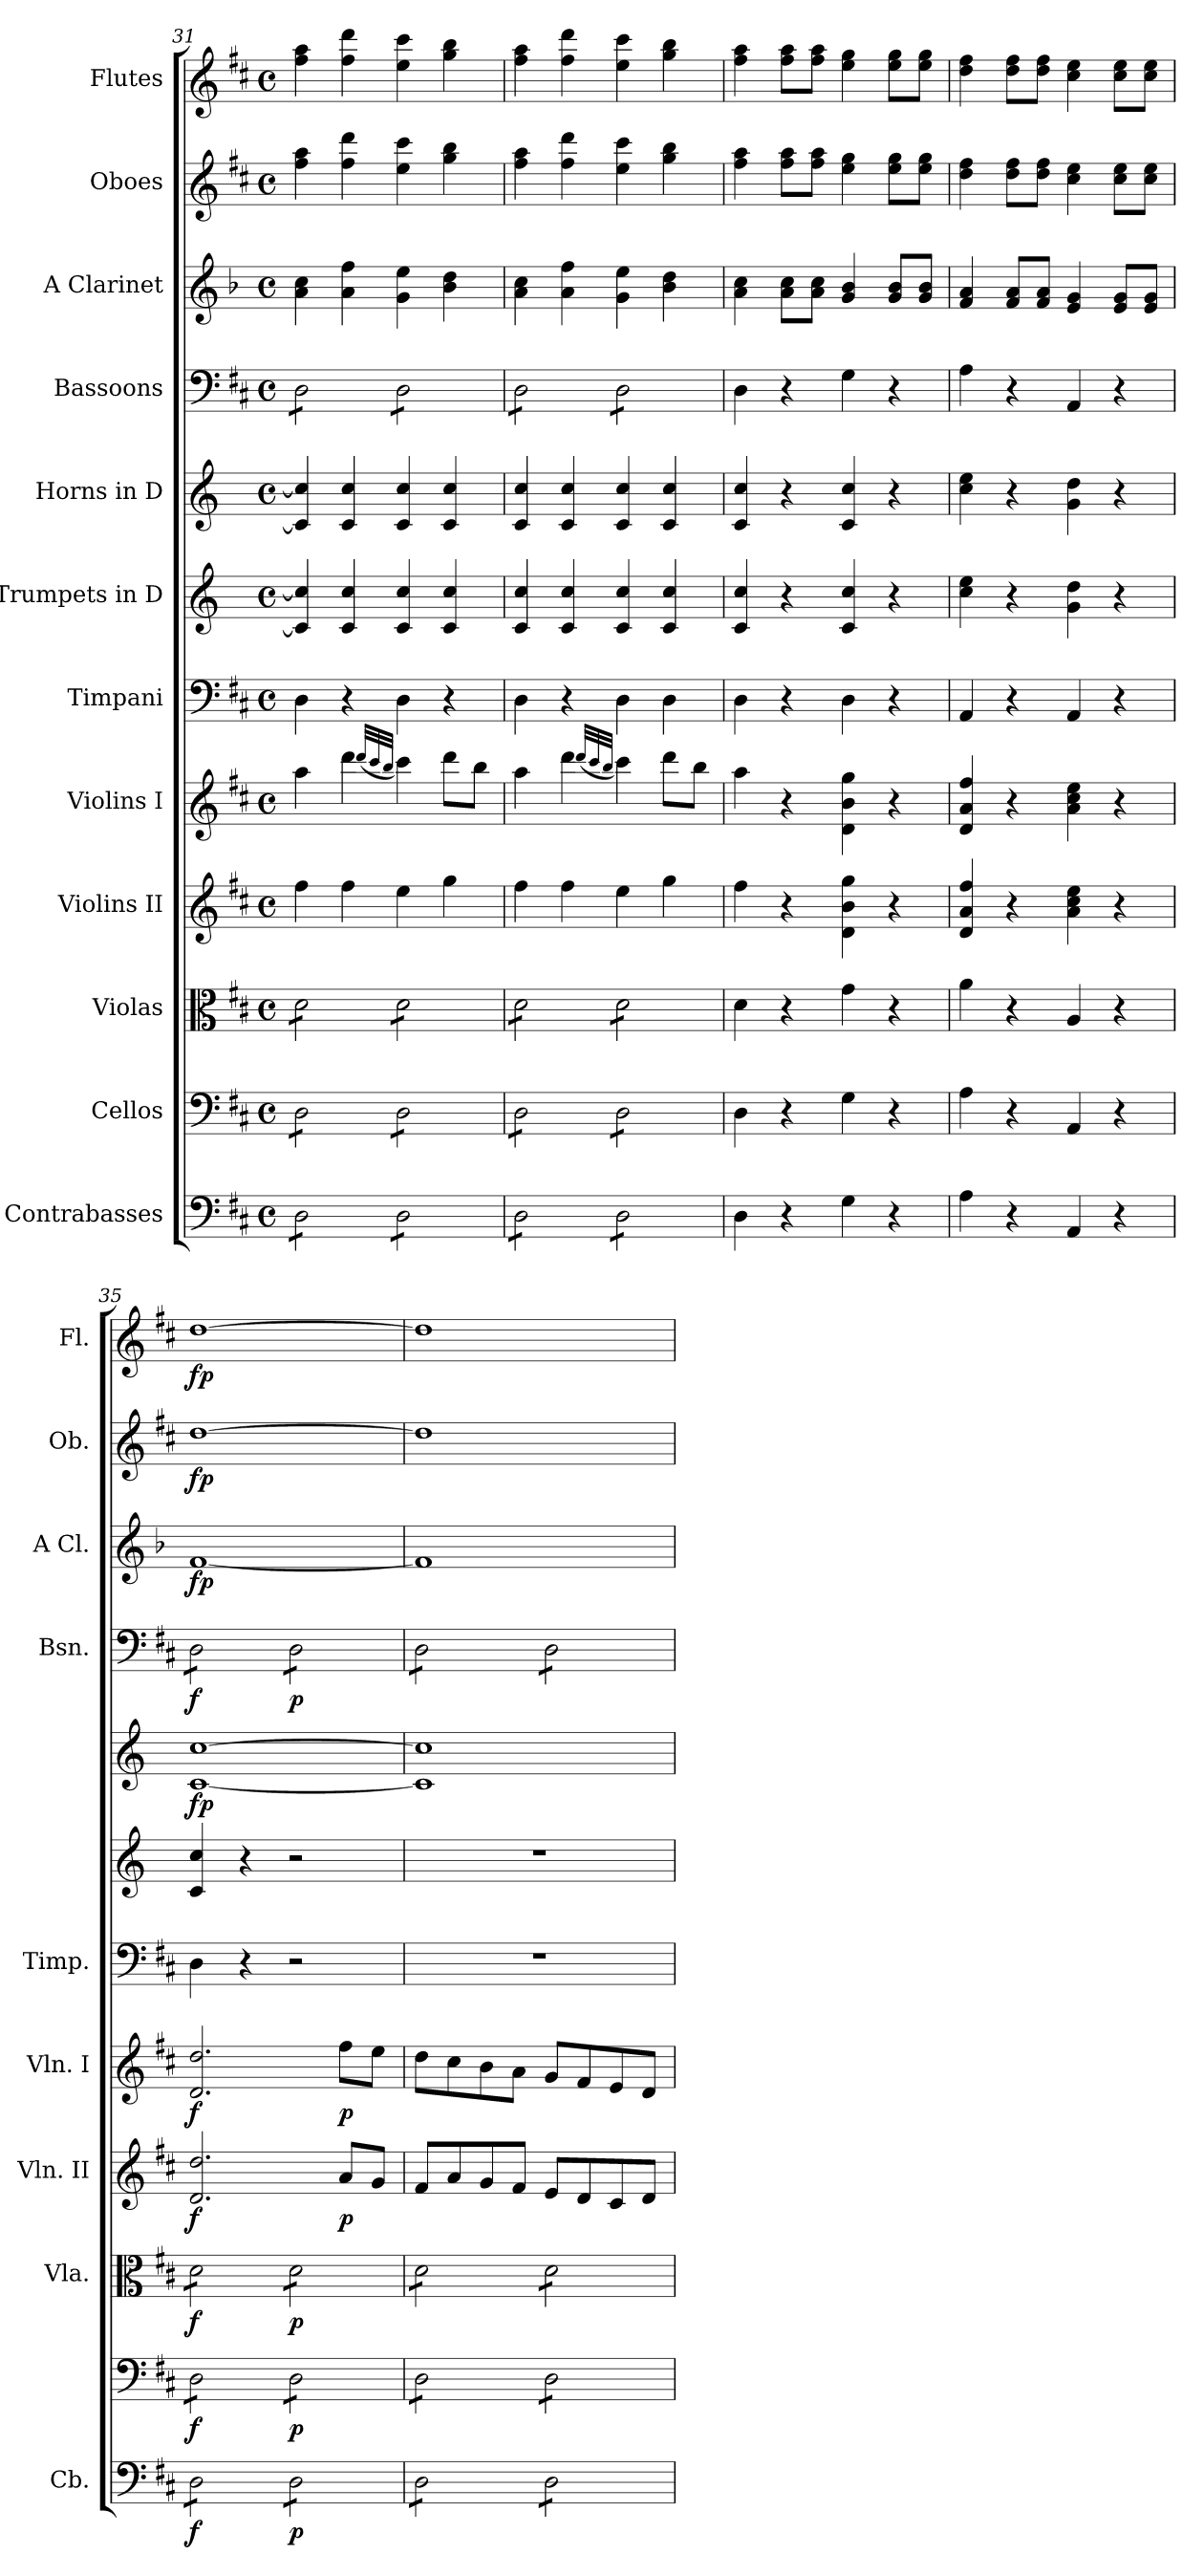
**kern	**dynam	**kern	**dynam	**kern	**dynam	**kern	**dynam	**kern	**dynam	**kern	**kern	**kern	**dynam	**kern	**dynam	**kern	**dynam	**kern	**dynam	**kern	**dynam
*part12	*part12	*part11	*part11	*part10	*part10	*part9	*part9	*part8	*part8	*part7	*part6	*part5	*part5	*part4	*part4	*part3	*part3	*part2	*part2	*part1	*part1
*staff12	*staff12	*staff11	*staff11	*staff10	*staff10	*staff9	*staff9	*staff8	*staff8	*staff7	*staff6	*staff5	*staff5	*staff4	*staff4	*staff3	*staff3	*staff2	*staff2	*staff1	*staff1
*I"Contrabasses	*	*I"Cellos	*	*I"Violas	*	*I"Violins II	*	*I"Violins I	*	*I"Timpani	*I"Trumpets in D	*I"Horns in D	*	*I"Bassoons	*	*I"A Clarinet	*	*I"Oboes	*	*I"Flutes	*
*I'Cb.	*	*	*	*I'Vla.	*	*I'Vln. II	*	*I'Vln. I	*	*I'Timp.	*	*	*	*I'Bsn.	*	*I'A Cl.	*	*I'Ob.	*	*I'Fl.	*
*clefF4	*	*clefF4	*	*clefC3	*	*clefG2	*	*clefG2	*	*clefF4	*clefG2	*clefG2	*	*clefF4	*	*clefG2	*	*clefG2	*	*clefG2	*
*ITrd7c12	*	*	*	*	*	*	*	*	*	*	*ITrd-1c-2	*ITrd6c10	*	*	*	*ITrd2c3	*	*	*	*	*
*k[f#c#]	*	*k[f#c#]	*	*k[f#c#]	*	*k[f#c#]	*	*k[f#c#]	*	*k[f#c#]	*k[f#c#]	*k[f#c#]	*	*k[f#c#]	*	*k[f#c#]	*	*k[f#c#]	*	*k[f#c#]	*
*M4/4	*	*M4/4	*	*M4/4	*	*M4/4	*	*M4/4	*	*M4/4	*M4/4	*M4/4	*	*M4/4	*	*M4/4	*	*M4/4	*	*M4/4	*
*met(c)	*	*met(c)	*	*met(c)	*	*met(c)	*	*met(c)	*	*met(c)	*met(c)	*met(c)	*	*met(c)	*	*met(c)	*	*met(c)	*	*met(c)	*
=31	=31	=31	=31	=31	=31	=31	=31	=31	=31	=31	=31	=31	=31	=31	=31	=31	=31	=31	=31	=31	=31
*tremolo	*	*	*	*	*	*	*	*	*	*	*	*	*	*	*	*	*	*	*	*	*
*	*	*tremolo	*	*	*	*	*	*	*	*	*	*	*	*	*	*	*	*	*	*	*
*	*	*	*	*tremolo	*	*	*	*	*	*	*	*	*	*	*	*	*	*	*	*	*
*	*	*	*	*	*	*	*	*	*	*	*	*	*	*tremolo	*	*	*	*	*	*	*
8DD\L	.	8D\L	.	8d\L	.	4ff#\	.	4aa\	.	4D\	4d/] 4dd/]	4D/] 4d/]	.	8D\L	.	4f#\ 4a\	.	4ff#\ 4aa\	.	4ff#\ 4aa\	.
8DD\	.	8D\	.	8d\	.	.	.	.	.	.	.	.	.	8D\	.	.	.	.	.	.	.
8DD\	.	8D\	.	8d\	.	4ff#\	.	4ddd\	.	4r	4d/ 4dd/	4D/ 4d/	.	8D\	.	4f#\ 4dd\	.	4ff#\ 4ddd\	.	4ff#\ 4ddd\	.
8DD\J	.	8D\J	.	8d\J	.	.	.	.	.	.	.	.	.	8D\J	.	.	.	.	.	.	.
.	.	.	.	.	.	.	.	(<32qddd/LLL	.	.	.	.	.	.	.	.	.	.	.	.	.
.	.	.	.	.	.	.	.	32qccc#/	.	.	.	.	.	.	.	.	.	.	.	.	.
.	.	.	.	.	.	.	.	32qbb/JJJ	.	.	.	.	.	.	.	.	.	.	.	.	.
8DD\L	.	8D\L	.	8d\L	.	4ee\	.	4ccc#\)	.	4D\	4d/ 4dd/	4D/ 4d/	.	8D\L	.	4e\ 4cc#\	.	4ee\ 4ccc#\	.	4ee\ 4ccc#\	.
8DD\	.	8D\	.	8d\	.	.	.	.	.	.	.	.	.	8D\	.	.	.	.	.	.	.
8DD\	.	8D\	.	8d\	.	4gg\	.	8ddd\L	.	4r	4d/ 4dd/	4D/ 4d/	.	8D\	.	4g\ 4b\	.	4gg\ 4bb\	.	4gg\ 4bb\	.
8DD\J	.	8D\J	.	8d\J	.	.	.	8bb\J	.	.	.	.	.	8D\J	.	.	.	.	.	.	.
=32	=32	=32	=32	=32	=32	=32	=32	=32	=32	=32	=32	=32	=32	=32	=32	=32	=32	=32	=32	=32	=32
8DD\L	.	8D\L	.	8d\L	.	4ff#\	.	4aa\	.	4D\	4d/ 4dd/	4D/ 4d/	.	8D\L	.	4f#\ 4a\	.	4ff#\ 4aa\	.	4ff#\ 4aa\	.
8DD\	.	8D\	.	8d\	.	.	.	.	.	.	.	.	.	8D\	.	.	.	.	.	.	.
8DD\	.	8D\	.	8d\	.	4ff#\	.	4ddd\	.	4r	4d/ 4dd/	4D/ 4d/	.	8D\	.	4f#\ 4dd\	.	4ff#\ 4ddd\	.	4ff#\ 4ddd\	.
8DD\J	.	8D\J	.	8d\J	.	.	.	.	.	.	.	.	.	8D\J	.	.	.	.	.	.	.
.	.	.	.	.	.	.	.	(<32qddd/LLL	.	.	.	.	.	.	.	.	.	.	.	.	.
.	.	.	.	.	.	.	.	32qccc#/	.	.	.	.	.	.	.	.	.	.	.	.	.
.	.	.	.	.	.	.	.	32qbb/JJJ	.	.	.	.	.	.	.	.	.	.	.	.	.
8DD\L	.	8D\L	.	8d\L	.	4ee\	.	4ccc#\)	.	4D\	4d/ 4dd/	4D/ 4d/	.	8D\L	.	4e\ 4cc#\	.	4ee\ 4ccc#\	.	4ee\ 4ccc#\	.
8DD\	.	8D\	.	8d\	.	.	.	.	.	.	.	.	.	8D\	.	.	.	.	.	.	.
8DD\	.	8D\	.	8d\	.	4gg\	.	8ddd\L	.	4D\	4d/ 4dd/	4D/ 4d/	.	8D\	.	4g\ 4b\	.	4gg\ 4bb\	.	4gg\ 4bb\	.
8DD\J	.	8D\J	.	8d\J	.	.	.	8bb\J	.	.	.	.	.	8D\J	.	.	.	.	.	.	.
*	*	*	*	*	*	*	*	*	*	*	*	*	*	*Xtremolo	*	*	*	*	*	*	*
*	*	*	*	*Xtremolo	*	*	*	*	*	*	*	*	*	*	*	*	*	*	*	*	*
*	*	*Xtremolo	*	*	*	*	*	*	*	*	*	*	*	*	*	*	*	*	*	*	*
*Xtremolo	*	*	*	*	*	*	*	*	*	*	*	*	*	*	*	*	*	*	*	*	*
=33	=33	=33	=33	=33	=33	=33	=33	=33	=33	=33	=33	=33	=33	=33	=33	=33	=33	=33	=33	=33	=33
4DD\	.	4D\	.	4d\	.	4ff#\	.	4aa\	.	4D\	4d/ 4dd/	4D/ 4d/	.	4D\	.	4f#\ 4a\	.	4ff#\ 4aa\	.	4ff#\ 4aa\	.
4r	.	4r	.	4r	.	4r	.	4r	.	4r	4r	4r	.	4r	.	8f#\ 8a\L	.	8ff#\ 8aa\L	.	8ff#\ 8aa\L	.
.	.	.	.	.	.	.	.	.	.	.	.	.	.	.	.	8f#\ 8a\J	.	8ff#\ 8aa\J	.	8ff#\ 8aa\J	.
4GG\	.	4G\	.	4g\	.	4d\ 4b\ 4gg\	.	4d\ 4b\ 4gg\	.	4D\	4d/ 4dd/	4D/ 4d/	.	4G\	.	4e/ 4g/	.	4ee\ 4gg\	.	4ee\ 4gg\	.
4r	.	4r	.	4r	.	4r	.	4r	.	4r	4r	4r	.	4r	.	8e/ 8g/L	.	8ee\ 8gg\L	.	8ee\ 8gg\L	.
.	.	.	.	.	.	.	.	.	.	.	.	.	.	.	.	8e/ 8g/J	.	8ee\ 8gg\J	.	8ee\ 8gg\J	.
=34	=34	=34	=34	=34	=34	=34	=34	=34	=34	=34	=34	=34	=34	=34	=34	=34	=34	=34	=34	=34	=34
4AA\	.	4A\	.	4a\	.	4d/ 4a/ 4ff#/	.	4d/ 4a/ 4ff#/	.	4AA/	4dd\ 4ff#\	4d\ 4f#\	.	4A\	.	4d/ 4f#/	.	4dd\ 4ff#\	.	4dd\ 4ff#\	.
4r	.	4r	.	4r	.	4r	.	4r	.	4r	4r	4r	.	4r	.	8d/ 8f#/L	.	8dd\ 8ff#\L	.	8dd\ 8ff#\L	.
.	.	.	.	.	.	.	.	.	.	.	.	.	.	.	.	8d/ 8f#/J	.	8dd\ 8ff#\J	.	8dd\ 8ff#\J	.
4AAA/	.	4AA/	.	4A/	.	4a\ 4cc#\ 4ee\	.	4a\ 4cc#\ 4ee\	.	4AA/	4a\ 4ee\	4A\ 4e\	.	4AA/	.	4c#/ 4e/	.	4cc#\ 4ee\	.	4cc#\ 4ee\	.
4r	.	4r	.	4r	.	4r	.	4r	.	4r	4r	4r	.	4r	.	8c#/ 8e/L	.	8cc#\ 8ee\L	.	8cc#\ 8ee\L	.
.	.	.	.	.	.	.	.	.	.	.	.	.	.	.	.	8c#/ 8e/J	.	8cc#\ 8ee\J	.	8cc#\ 8ee\J	.
=35	=35	=35	=35	=35	=35	=35	=35	=35	=35	=35	=35	=35	=35	=35	=35	=35	=35	=35	=35	=35	=35
!	!LO:DY:b	!	!LO:DY:b	!	!LO:DY:b	!	!LO:DY:b	!	!LO:DY:b	!	!	!	!LO:DY:b	!	!LO:DY:b	!	!LO:DY:b	!	!LO:DY:b	!	!LO:DY:b
*tremolo	*	*	*	*	*	*	*	*	*	*	*	*	*	*	*	*	*	*	*	*	*
*	*	*tremolo	*	*	*	*	*	*	*	*	*	*	*	*	*	*	*	*	*	*	*
*	*	*	*	*tremolo	*	*	*	*	*	*	*	*	*	*	*	*	*	*	*	*	*
*	*	*	*	*	*	*	*	*	*	*	*	*	*	*tremolo	*	*	*	*	*	*	*
8DD\L	f	8D\L	f	8d\L	f	2.d/ 2.dd/	f	2.d/ 2.dd/	f	4D\	4d/ 4dd/	[1D [1d	fp	8D\L	f	[1d	fp	[1dd	fp	[1dd	fp
8DD\	.	8D\	.	8d\	.	.	.	.	.	.	.	.	.	8D\	.	.	.	.	.	.	.
8DD\	.	8D\	.	8d\	.	.	.	.	.	4r	4r	.	.	8D\	.	.	.	.	.	.	.
8DD\J	.	8D\J	.	8d\J	.	.	.	.	.	.	.	.	.	8D\J	.	.	.	.	.	.	.
!	!LO:DY:b	!	!LO:DY:b	!	!LO:DY:b	!	!	!	!	!	!	!	!	!	!LO:DY:b	!	!	!	!	!	!
8DD\L	p	8D\L	p	8d\L	p	.	.	.	.	2r	2r	.	.	8D\L	p	.	.	.	.	.	.
8DD\	.	8D\	.	8d\	.	.	.	.	.	.	.	.	.	8D\	.	.	.	.	.	.	.
!	!	!	!	!	!	!	!LO:DY:b	!	!LO:DY:b	!	!	!	!	!	!	!	!	!	!	!	!
8DD\	.	8D\	.	8d\	.	8a/L	p	8ff#\L	p	.	.	.	.	8D\	.	.	.	.	.	.	.
8DD\J	.	8D\J	.	8d\J	.	8g/J	.	8ee\J	.	.	.	.	.	8D\J	.	.	.	.	.	.	.
=36	=36	=36	=36	=36	=36	=36	=36	=36	=36	=36	=36	=36	=36	=36	=36	=36	=36	=36	=36	=36	=36
8DD\L	.	8D\L	.	8d\L	.	8f#/L	.	8dd\L	.	1r	1r	1D] 1d]	.	8D\L	.	1d]	.	1dd]	.	1dd]	.
8DD\	.	8D\	.	8d\	.	8a/	.	8cc#\	.	.	.	.	.	8D\	.	.	.	.	.	.	.
8DD\	.	8D\	.	8d\	.	8g/	.	8b\	.	.	.	.	.	8D\	.	.	.	.	.	.	.
8DD\J	.	8D\J	.	8d\J	.	8f#/J	.	8a\J	.	.	.	.	.	8D\J	.	.	.	.	.	.	.
8DD\L	.	8D\L	.	8d\L	.	8e/L	.	8g/L	.	.	.	.	.	8D\L	.	.	.	.	.	.	.
8DD\	.	8D\	.	8d\	.	8d/	.	8f#/	.	.	.	.	.	8D\	.	.	.	.	.	.	.
8DD\	.	8D\	.	8d\	.	8c#/	.	8e/	.	.	.	.	.	8D\	.	.	.	.	.	.	.
8DD\J	.	8D\J	.	8d\J	.	8d/J	.	8d/J	.	.	.	.	.	8D\J	.	.	.	.	.	.	.
*	*	*	*	*	*	*	*	*	*	*	*	*	*	*Xtremolo	*	*	*	*	*	*	*
*	*	*	*	*Xtremolo	*	*	*	*	*	*	*	*	*	*	*	*	*	*	*	*	*
*	*	*Xtremolo	*	*	*	*	*	*	*	*	*	*	*	*	*	*	*	*	*	*	*
*Xtremolo	*	*	*	*	*	*	*	*	*	*	*	*	*	*	*	*	*	*	*	*	*
=	=	=	=	=	=	=	=	=	=	=	=	=	=	=	=	=	=	=	=	=	=
*-	*-	*-	*-	*-	*-	*-	*-	*-	*-	*-	*-	*-	*-	*-	*-	*-	*-	*-	*-	*-	*-
